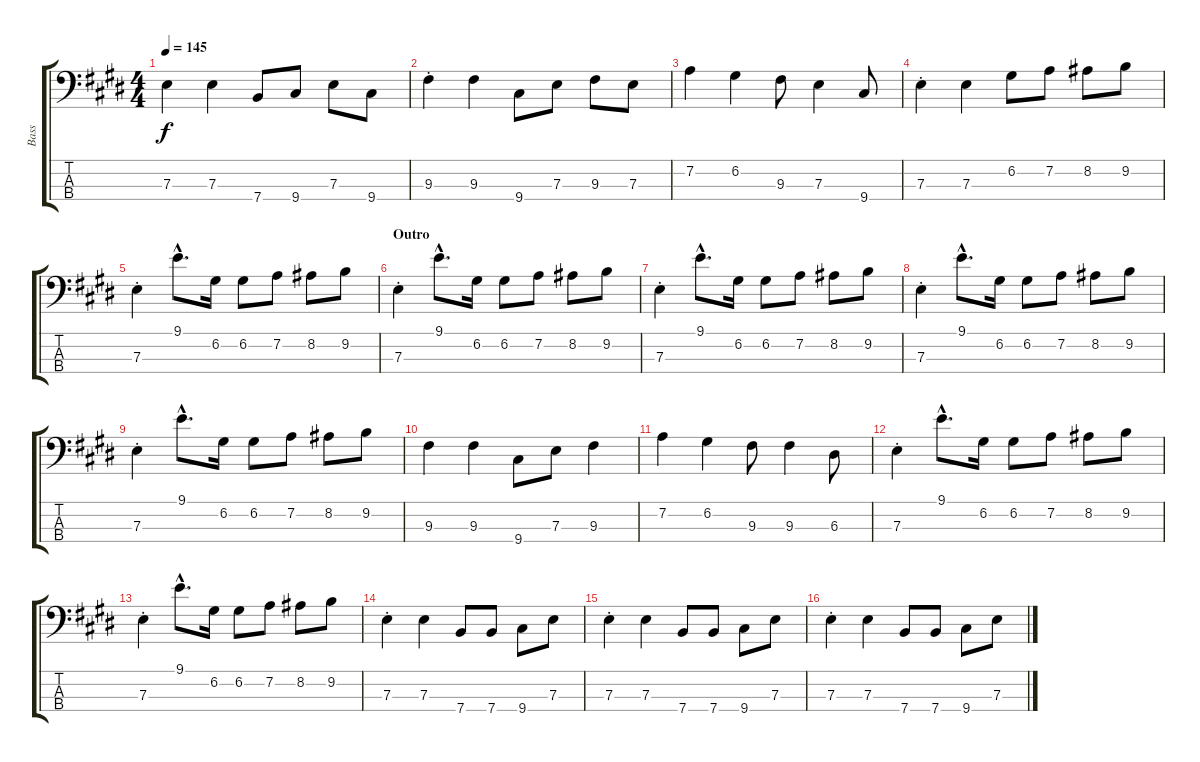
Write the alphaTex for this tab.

\track ("Bass" "Bass") {instrument electricbasspick}
\staff {score tabs}
\tuning (G2 D2 A1 E1) {hide}
\ts (4 4)
\tempo 145
\clef f4
\ks e
7.3{t}.4{dy f} 7.3.4 7.4.8 9.4.8 7.3.8 9.4.8 |
9.3{st}.4 9.3.4 9.4.8 7.3.8 9.3.8 7.3.8 |
7.2.4 6.2.4 9.3.8 7.3.4 9.4.8 |
7.3{st}.4 7.3.4 6.2.8 7.2.8 8.2.8 9.2.8 |
7.3{st}.4 9.1{hac}.8{d} 6.2.16 6.2.8 7.2.8 8.2.8 9.2.8 |
\section ("" "Outro")
7.3{st}.4 9.1{hac}.8{d} 6.2.16 6.2.8 7.2.8 8.2.8 9.2.8 |
7.3{st}.4 9.1{hac}.8{d} 6.2.16 6.2.8 7.2.8 8.2.8 9.2.8 |
7.3{st}.4 9.1{hac}.8{d} 6.2.16 6.2.8 7.2.8 8.2.8 9.2.8 |
7.3{st}.4 9.1{hac}.8{d} 6.2.16 6.2.8 7.2.8 8.2.8 9.2.8 |
9.3.4 9.3.4 9.4.8 7.3.8 9.3.4 |
7.2.4 6.2.4 9.3.8 9.3.4 6.3.8 |
7.3{st}.4 9.1{hac}.8{d} 6.2.16 6.2.8 7.2.8 8.2.8 9.2.8 |
7.3{st}.4 9.1{hac}.8{d} 6.2.16 6.2.8 7.2.8 8.2.8 9.2.8 |
7.3{st}.4 7.3.4 7.4.8 7.4.8 9.4.8 7.3.8 |
7.3{st}.4 7.3.4 7.4.8 7.4.8 9.4.8 7.3.8 |
7.3{st}.4 7.3.4 7.4.8 7.4.8 9.4.8 7.3.8
